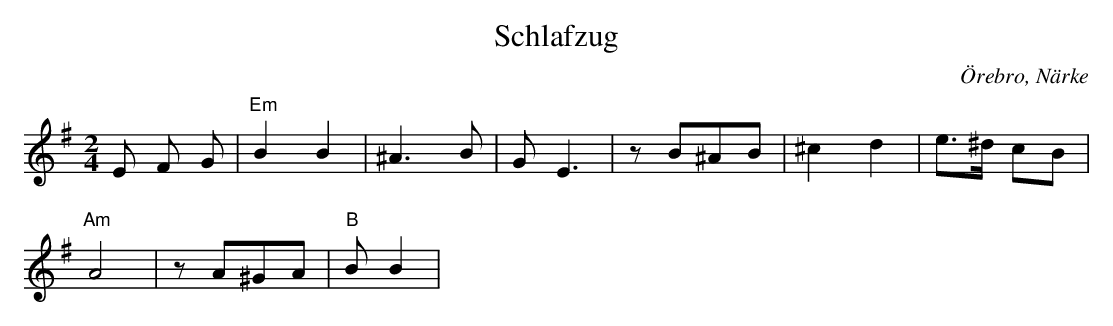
X:1
T:Schlafzug
O:Örebro, Närke
M:2/4
L:1/8
K:Em
E F G |"Em" B2 B2 | ^A3B | GE3 | zB^AB | ^c2 d2 | e>^d cB |
"Am" A4 | zA^GA |"B" B B2 |
